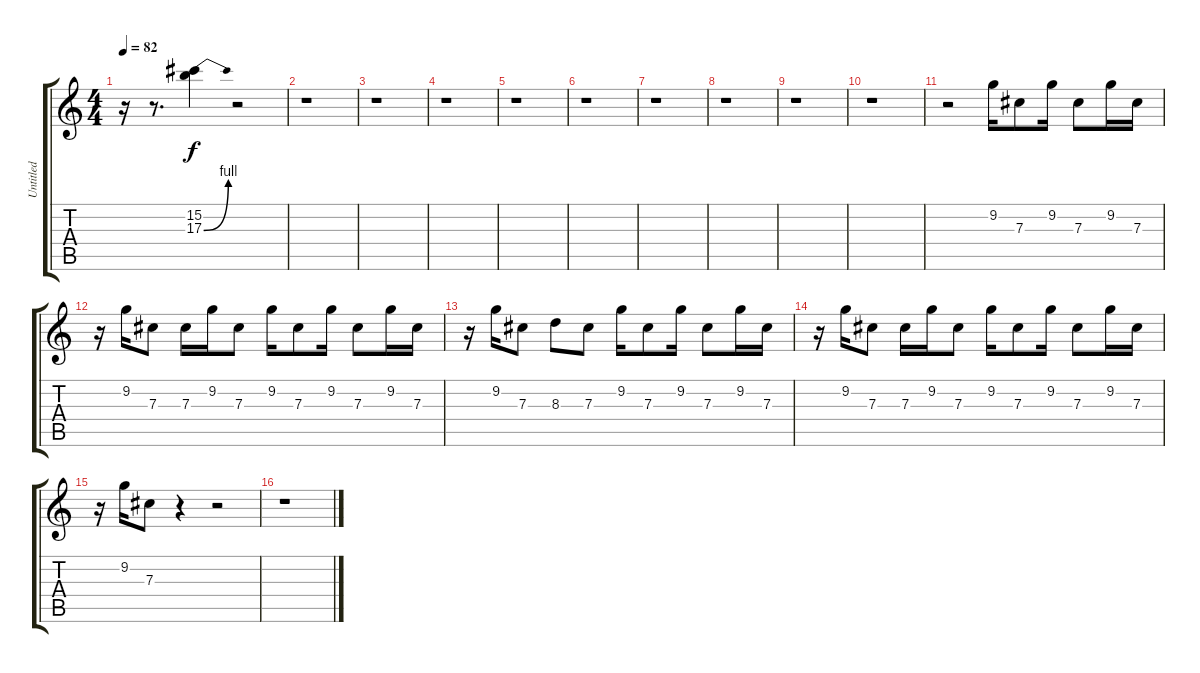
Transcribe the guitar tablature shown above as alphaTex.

\track ("Untitled" "Untitled") {instrument distortionguitar}
\staff {score tabs}
\tuning (Eb4 Bb3 Gb3 Db3 Ab2 Db2) {hide}
\ts (4 4)
\tempo 82
\clef g2
\ks c
r.16{dy f} r.8{d} (15.2 17.3{be (bend 0 0 60 4)}).4 r.2 |
r.1 |
r.1 |
r.1 |
r.1 |
r.1 |
r.1 |
r.1 |
r.1 |
r.1 |
r.2 9.2.16 7.3.8 9.2.16 7.3.8 9.2.16 7.3.16 |
r.16 9.2.16 7.3.8 7.3.16 9.2.16 7.3.8 9.2.16 7.3.8 9.2.16 7.3.8 9.2.16 7.3.16 |
r.16 9.2.16 7.3.8 8.3.8 7.3.8 9.2.16 7.3.8 9.2.16 7.3.8 9.2.16 7.3.16 |
r.16 9.2.16 7.3.8 7.3.16 9.2.16 7.3.8 9.2.16 7.3.8 9.2.16 7.3.8 9.2.16 7.3.16 |
r.16 9.2.16 7.3.8 r.4 r.2 |
r.1
